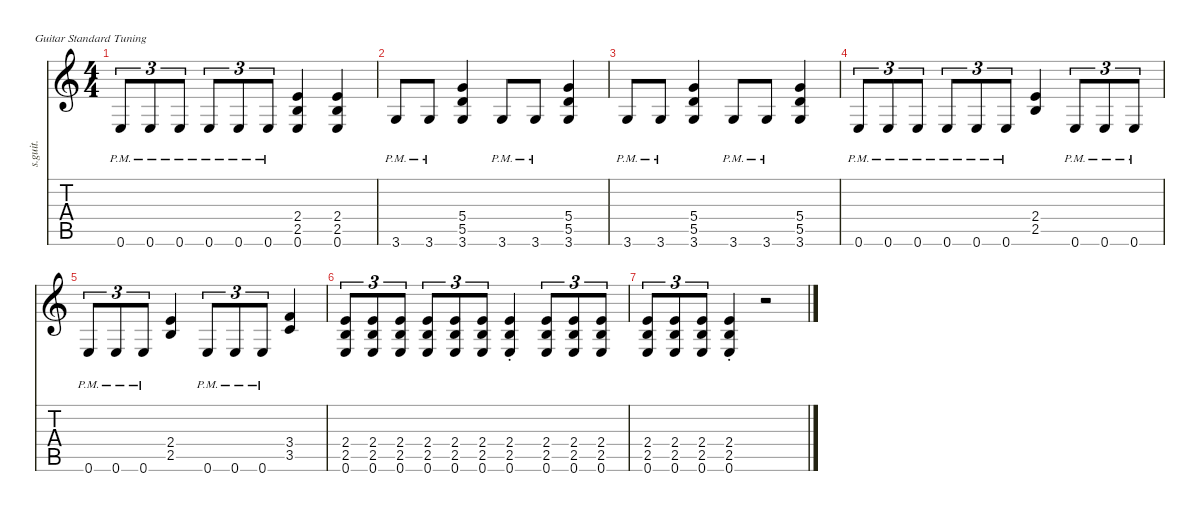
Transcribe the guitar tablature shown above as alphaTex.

\defaultSystemsLayout 4
\hideDynamics
\bracketExtendMode nobrackets
\track ("James Hetfield - Rhythm Distortion" "s.guit.") {instrument distortionguitar}
\staff {score tabs}
\tuning (E4 B3 G3 D3 A2 E2)
\ts (4 4)
\tempo (220 hide)
\clef g2
\ks c
0.6{pm}.8{tu (3 2) lyrics (0 "") lyrics (1 "") lyrics (2 "") lyrics (3 "") lyrics (4 "") dy fff} 0.6{pm}.8{tu (3 2) lyrics (0 "") lyrics (1 "") lyrics (2 "") lyrics (3 "") lyrics (4 "") dy ff} 0.6{pm}.8{tu (3 2) lyrics (0 "") lyrics (1 "") lyrics (2 "") lyrics (3 "") lyrics (4 "")} 0.6{pm}.8{tu (3 2) lyrics (0 "") lyrics (1 "") lyrics (2 "") lyrics (3 "") lyrics (4 "") dy fff} 0.6{pm}.8{tu (3 2) lyrics (0 "") lyrics (1 "") lyrics (2 "") lyrics (3 "") lyrics (4 "") dy ff} 0.6{pm}.8{tu (3 2) lyrics (0 "") lyrics (1 "") lyrics (2 "") lyrics (3 "") lyrics (4 "") dy f} (2.4 2.5 0.6).4{lyrics (0 "") lyrics (1 "") lyrics (2 "") lyrics (3 "") lyrics (4 "")} (2.4 2.5 0.6).4{lyrics (0 "") lyrics (1 "") lyrics (2 "") lyrics (3 "") lyrics (4 "")} |
3.6{pm}.8{lyrics (0 "") lyrics (1 "") lyrics (2 "") lyrics (3 "") lyrics (4 "") dy fff} 3.6{pm}.8{lyrics (0 "") lyrics (1 "") lyrics (2 "") lyrics (3 "") lyrics (4 "")} (5.4 5.5 3.6).4{lyrics (0 "") lyrics (1 "") lyrics (2 "") lyrics (3 "") lyrics (4 "") dy f} 3.6{pm}.8{lyrics (0 "") lyrics (1 "") lyrics (2 "") lyrics (3 "") lyrics (4 "") dy fff} 3.6{pm}.8{lyrics (0 "") lyrics (1 "") lyrics (2 "") lyrics (3 "") lyrics (4 "")} (5.4 5.5 3.6).4{lyrics (0 "") lyrics (1 "") lyrics (2 "") lyrics (3 "") lyrics (4 "") dy f} |
3.6{pm}.8{lyrics (0 "") lyrics (1 "") lyrics (2 "") lyrics (3 "") lyrics (4 "") dy fff} 3.6{pm}.8{lyrics (0 "") lyrics (1 "") lyrics (2 "") lyrics (3 "") lyrics (4 "")} (5.4 5.5 3.6).4{lyrics (0 "") lyrics (1 "") lyrics (2 "") lyrics (3 "") lyrics (4 "") dy f} 3.6{pm}.8{lyrics (0 "") lyrics (1 "") lyrics (2 "") lyrics (3 "") lyrics (4 "") dy fff} 3.6{pm}.8{lyrics (0 "") lyrics (1 "") lyrics (2 "") lyrics (3 "") lyrics (4 "")} (5.4 5.5 3.6).4{lyrics (0 "") lyrics (1 "") lyrics (2 "") lyrics (3 "") lyrics (4 "") dy f} |
0.6{pm}.8{tu (3 2) lyrics (0 "") lyrics (1 "") lyrics (2 "") lyrics (3 "") lyrics (4 "") dy fff} 0.6{pm}.8{tu (3 2) lyrics (0 "") lyrics (1 "") lyrics (2 "") lyrics (3 "") lyrics (4 "") dy ff} 0.6{pm}.8{tu (3 2) lyrics (0 "") lyrics (1 "") lyrics (2 "") lyrics (3 "") lyrics (4 "")} 0.6{pm}.8{tu (3 2) lyrics (0 "") lyrics (1 "") lyrics (2 "") lyrics (3 "") lyrics (4 "") dy fff} 0.6{pm}.8{tu (3 2) lyrics (0 "") lyrics (1 "") lyrics (2 "") lyrics (3 "") lyrics (4 "") dy ff} 0.6{pm}.8{tu (3 2) lyrics (0 "") lyrics (1 "") lyrics (2 "") lyrics (3 "") lyrics (4 "") dy f} (2.4 2.5).4{lyrics (0 "") lyrics (1 "") lyrics (2 "") lyrics (3 "") lyrics (4 "") dy ff} 0.6{pm}.8{tu (3 2) lyrics (0 "") lyrics (1 "") lyrics (2 "") lyrics (3 "") lyrics (4 "") dy fff} 0.6{pm}.8{tu (3 2) lyrics (0 "") lyrics (1 "") lyrics (2 "") lyrics (3 "") lyrics (4 "") dy ff} 0.6{pm}.8{tu (3 2) lyrics (0 "") lyrics (1 "") lyrics (2 "") lyrics (3 "") lyrics (4 "") dy fff} |
0.6{pm}.8{tu (3 2) lyrics (0 "") lyrics (1 "") lyrics (2 "") lyrics (3 "") lyrics (4 "") dy ff} 0.6{pm}.8{tu (3 2) lyrics (0 "") lyrics (1 "") lyrics (2 "") lyrics (3 "") lyrics (4 "")} 0.6{pm}.8{tu (3 2) lyrics (0 "") lyrics (1 "") lyrics (2 "") lyrics (3 "") lyrics (4 "") dy f} (2.4 2.5).4{lyrics (0 "") lyrics (1 "") lyrics (2 "") lyrics (3 "") lyrics (4 "") dy ff} 0.6{pm}.8{tu (3 2) lyrics (0 "") lyrics (1 "") lyrics (2 "") lyrics (3 "") lyrics (4 "") dy fff} 0.6{pm}.8{tu (3 2) lyrics (0 "") lyrics (1 "") lyrics (2 "") lyrics (3 "") lyrics (4 "") dy ff} 0.6{pm}.8{tu (3 2) lyrics (0 "") lyrics (1 "") lyrics (2 "") lyrics (3 "") lyrics (4 "")} (3.4 3.5).4{lyrics (0 "") lyrics (1 "") lyrics (2 "") lyrics (3 "") lyrics (4 "")} |
(2.4 2.5 0.6).8{tu (3 2) lyrics (0 "") lyrics (1 "") lyrics (2 "") lyrics (3 "") lyrics (4 "") dy fff} (2.4 2.5 0.6).8{tu (3 2) lyrics (0 "") lyrics (1 "") lyrics (2 "") lyrics (3 "") lyrics (4 "") dy ff} (2.4 2.5 0.6).8{tu (3 2) lyrics (0 "") lyrics (1 "") lyrics (2 "") lyrics (3 "") lyrics (4 "")} (2.4 2.5 0.6).8{tu (3 2) lyrics (0 "") lyrics (1 "") lyrics (2 "") lyrics (3 "") lyrics (4 "") dy fff} (2.4 2.5 0.6).8{tu (3 2) lyrics (0 "") lyrics (1 "") lyrics (2 "") lyrics (3 "") lyrics (4 "") dy ff} (2.4 2.5 0.6).8{tu (3 2) lyrics (0 "") lyrics (1 "") lyrics (2 "") lyrics (3 "") lyrics (4 "") dy f} (2.4{st} 2.5{st} 0.6{st}).4{lyrics (0 "") lyrics (1 "") lyrics (2 "") lyrics (3 "") lyrics (4 "") dy fff} (2.4 2.5 0.6).8{tu (3 2) lyrics (0 "") lyrics (1 "") lyrics (2 "") lyrics (3 "") lyrics (4 "")} (2.4 2.5 0.6).8{tu (3 2) lyrics (0 "") lyrics (1 "") lyrics (2 "") lyrics (3 "") lyrics (4 "") dy ff} (2.4 2.5 0.6).8{tu (3 2) lyrics (0 "") lyrics (1 "") lyrics (2 "") lyrics (3 "") lyrics (4 "") dy fff} |
(2.4 2.5 0.6).8{tu (3 2) lyrics (0 "") lyrics (1 "") lyrics (2 "") lyrics (3 "") lyrics (4 "") dy ff} (2.4 2.5 0.6).8{tu (3 2) lyrics (0 "") lyrics (1 "") lyrics (2 "") lyrics (3 "") lyrics (4 "")} (2.4 2.5 0.6).8{tu (3 2) lyrics (0 "") lyrics (1 "") lyrics (2 "") lyrics (3 "") lyrics (4 "") dy f} (2.4{st} 2.5{st} 0.6{st}).4{lyrics (0 "") lyrics (1 "") lyrics (2 "") lyrics (3 "") lyrics (4 "") dy ff} r.2
